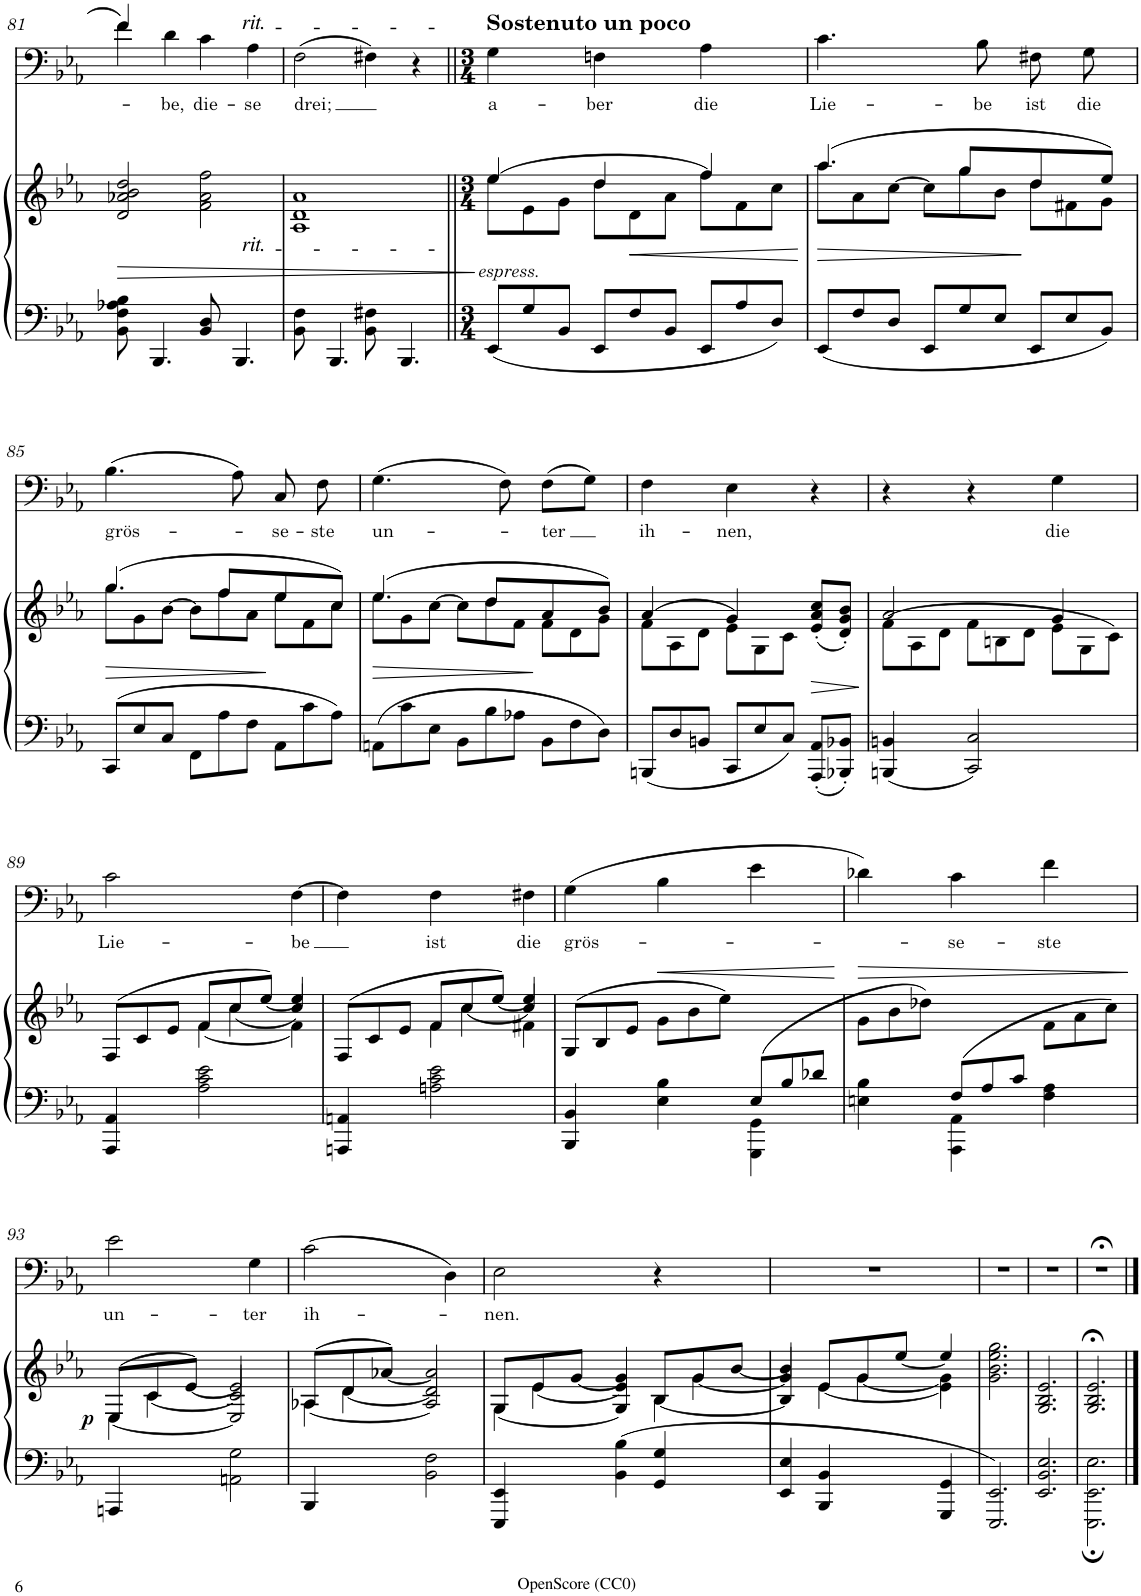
**kern	**kern	**dynam	**kern	**text
*part2	*part2	*part2	*part1	*part1
*staff3	*staff2	*staff2/3	*staff1	*staff1
*I"Pianoforte	*	*	*I"Singstimme Voice	*
*I'Pno	*	*	*	*
!!LO:PB:g=z
*clefF4	*clefG2	*	*clefF4	*
*k[b-e-a-]	*k[b-e-a-]	*	*k[b-e-a-]	*
*M4/4	*M4/4	*	*M4/4	*
*met(c)	*met(c)	*	*met(c)	*
=81	=81	=81	=81	=81
!	!	!LO:HP:b	!	!
*	*^	*	*^	*
8BB-\ 8F\ 8A-X\ 8B-\	2d/ 2a-X/ 2b-/ 2dd/	2.ryy	>	4f/	4f\	.
4.BBB-/	.	.	.	.	.	.
!	!	!	!	!	!	!LO:LY:b
.	.	.	.	4d\	2.ryy	-be,
!	!	!	!	!	!	!LO:LY:b
8BB-/ 8D/	2f\ 2a-\ 2ff\	.	.	4c\	.	die-
4.BBB-/	.	.	.	.	.	.
!	!	!	!	!LO:TX:a:t=rit.	!	!
!	!	!LO:TX:b:t=rit.	!	!	!	!
!	!	!	!	!	!	!LO:LY:b
.	.	4ryy	.	4A-\	.	-se
*	*	*	*	*v	*v	*
=82	=82	=82	=82	=82	=82
!	!	!	!	!	!LO:LY:b
*	*v	*v	*	*	*
8BB-\ 8F\	1A- 1d 1a-	.	(2F\	drei;
4.BBB-/	.	.	.	.
8BB-\ 8F#X\	.	.	4F#X\)	.
4.BBB-/	.	.	.	.
.	.	.	4r	.
.	.	]	.	.
=83||	=83||	=83||	=83||	=83||
*M3/4	*M3/4	*	*M3/4	*
*	*^	*	*	*
*Xbrackettup	*	*Xbrackettup	*	*	*
!	!	!	!	!LO:TX:a:B:t=Sostenuto un poco	!
!	!LO:TX:b:i:t=espress.	!	!	!	!
!	!	!	!	!	!LO:LY:b
12EE-/L	(4ee-/	12ee-\L	.	4G\	a-
12G/	.	12e-\	.	.	.
12BB-/J	.	12g\J	.	.	.
!	!	!	!	!	!LO:LY:b
12EE-/L	4dd/	12dd\L	.	4Fn\	-ber
!	!	!	!LO:HP:b	!	!
12F/	.	12d\	<	.	.
12BB-/J	.	12a-\J	.	.	.
!	!	!	!	!	!LO:LY:b
12EE-/L	4ff/)	12ff\L	.	4A-\	die
12A-/	.	12f\	.	.	.
12D/J	.	12cc\J	.	.	.
=84	=84	=84	=84	=84	=84
*	*Xtuplet	*	*	*	*
!	!	!	!LO:HP:b	!	!
*	*	*tuplet	*	*	*
!	!	!	!	!	!LO:LY:b
12EE-/L	(6.aa-/	12aa-\L	>	4.c\	Lie-
12F/	.	12a-\	.	.	.
12D/J	.	[>12cc\J	.	.	.
12EE-/L	12ryy	12cc\L]	.	.	.
12G/	12gg/L	12gg\	.	.	.
!	!	!	!	!	!LO:LY:b
.	.	.	.	8B-\	-be
12E-/J	12ryy	12b-\J	.	.	.
*	*Xtuplet	*tuplet	*	*	*
!	!	!	!	!	!LO:LY:b
12EE-/L	12dd/	12dd\L	[	8F#X\	ist
12E-/	12ryy	12f#X\	.	.	.
!	!	!	!	!	!LO:LY:b
.	.	.	.	8G\	die
12BB-/J	12ee-/J)	12g\J	.	.	.
!!LO:LB:g=z
=85	=85	=85	=85	=85	=85
*	*Xtuplet	*	*	*	*
!	!	!	!LO:HP:b	!	!
*	*	*tuplet	*	*	*
!	!	!	!	!	!LO:LY:b
12CC/L	(6.gg/	12gg\L	>	(4.B-\	grös-
12E-/	.	12g\	.	.	.
12C/J	.	[>12b-\J	.	.	.
12FF\L	12ryy	12b-\L]	.	.	.
12A-\	12ff/L	12ff\	.	.	.
.	.	.	.	8A-\)	.
12F\J	12ryy	12a-\J	.	.	.
*	*Xtuplet	*tuplet	*	*	*
!	!	!	!	!	!LO:LY:b
12AA-\L	12ee-/	12ee-\L	]	8C/	-se-
12c\	12ryy	12f\	.	.	.
!	!	!	!	!	!LO:LY:b
.	.	.	.	8F\	-ste
12A-\J	12cc/J)	12cc\J	.	.	.
=86	=86	=86	=86	=86	=86
*	*Xtuplet	*	*	*	*
!	!	!	!LO:HP:b	!	!
*	*	*tuplet	*	*	*
!	!	!	!	!	!LO:LY:b
12AAn\L	(6.ee-/	12ee-\L	>	(4.G\	un-
12c\	.	12g\	.	.	.
12E-\J	.	[>12cc\J	.	.	.
12BB-\L	12ryy	12cc\L]	.	.	.
12B-\	12dd/L	12dd\	.	.	.
.	.	.	.	8F\)	.
12A-X\J	12ryy	12f\J	.	.	.
*	*Xtuplet	*tuplet	*	*	*
!	!	!	!	!	!LO:LY:b
12BB-\L	12a-/	12f\L	]	(8F\L	-ter
12F\	12ryy	12d\	.	.	.
.	.	.	.	8G\J)	.
12D\J	12b-/J)	12g\J	.	.	.
=87	=87	=87	=87	=87	=87
!	!	!	!	!	!LO:LY:b
12BBBn/L	(4a-/	12f\L	.	4F\	ih-
12D/	.	12A-\	.	.	.
12BBn/J	.	12d\J	.	.	.
!	!	!	!	!	!LO:LY:b
12CC/L	4g/)	12e-\L	.	4E-\	-nen,
12E-/	.	12G\	.	.	.
12C/J	.	12c\J	.	.	.
!	!	!	!LO:HP:b	!	!
8AAA-/' 8AA-/'L	(8e-/' 8a-/' 8cc/'L	4ryy	>	4r	.
8BBB-X/' 8BB-X/'J	8d/' 8g/' 8b-/'J)	.	.	.	.
*	*v	*v	*	*	*
.	.	]	.	.
=88	=88	=88	=88	=88
*	*^	*	*	*
4BBBn/ 4BBn/	2a-/	(>12f\L	.	4r	.
.	.	12A-\	.	.	.
.	.	12d\J	.	.	.
2CC/ 2C/	.	12f\L	.	4r	.
.	.	12Bn\	.	.	.
.	.	12d\J	.	.	.
!	!	!	!	!	!LO:LY:b
.	4g/	12e-\L	.	4G\	die
.	.	12G\	.	.	.
.	.	12c\J)	.	.	.
!!LO:LB:g=z
=89	=89	=89	=89	=89	=89
*	*	*^	*	*	*
!	!	!	!	!	!	!LO:LY:b
4AAA-/ 4AA-/	(12F/L	4ryy	4ryy	.	2c\	Lie-
.	12c/	.	.	.	.	.
.	12e-/J	.	.	.	.	.
*	*	*	*brackettup	*	*	*
2A-\ 2c\ 2e-\	12f/L	[4f\	12ryy	.	.	.
.	12cc/	.	[6cc\	.	.	.
.	[<12ee-/J)	.	.	.	.	.
!	!	!	!	!	!	!LO:LY:b
.	4ee-/]	4f\]	4cc/]	.	[4F\	-be
=90	=90	=90	=90	=90	=90	=90
*	*Xbrackettup	*	*	*	*	*
4AAAn/ 4AAn/	(12F/L	4ryy	4ryy	.	4F\]	.
.	12c/	.	.	.	.	.
.	12e-/J	.	.	.	.	.
*	*	*	*brackettup	*	*	*
!	!	!	!	!	!	!LO:LY:b
2An\ 2c\ 2e-\	12f/L	4f\	12ryy	.	4F\	ist
.	12cc/	.	[6cc\	.	.	.
.	[<12ee-/J)	.	.	.	.	.
!	!	!	!	!	!	!LO:LY:b
.	4ee-/]	4f#X\	4cc/]	.	4F#X\	die
*	*v	*v	*v	*	*	*
=91	=91	=91	=91	=91
*^	*	*	*	*
*	*	*Xbrackettup	*	*	*
*	*	*^	*	*	*
*	*	*	*^	*	*	*
!	!	!	!	!	!	!	!LO:LY:b
*	*	*v	*v	*v	*	*	*
2ryy	4BBB-/ 4BB-/	(12G/L	.	(4G\	grös-
.	.	12B-/	.	.	.
.	.	12e-/J	.	.	.
!	!	!	!LO:HP:b	!	!
.	4E-\ 4B-\	12g\L	<	4B-\	.
.	.	12b-\	.	.	.
.	.	12ee-\J)	.	.	.
(>12E-/L	4GGG\ 4GG\	4ryy	.	4e-\	.
12B-/	.	.	.	.	.
12d-X/J	.	.	.	.	.
*v	*v	*	*	*	*
.	.	]	.	.
=92	=92	=92	=92	=92
*^	*	*	*	*
4ryy	4En\ 4B-\	12g\L	.	4d-X\)	.
.	.	12b-\	.	.	.
.	.	12dd-X\J)	.	.	.
!	!	!	!	!	!LO:LY:b
(12F/L	4AAA-\ 4AA-\	4ryy	.	4c\	-se-
12A-/	.	.	.	.	.
12c/J	.	.	.	.	.
!	!	!	!	!	!LO:LY:b
4ryy	4F\ 4A-\	12f\L	.	4f\	-ste
.	.	12a-\	.	.	.
.	.	12cc\J)	.	.	.
*v	*v	*	*	*	*
.	.	[	.	.
!!LO:LB:g=z
=93	=93	=93	=93	=93
*	*Xtuplet	*	*	*
*	*^	*	*	*
*	*	*^	*	*	*
!	!	!	!	!LO:DY:b	!	!LO:LY:b
4AAAn/	(12E-/L	[4E-\	12ryy	p	2e-\	un-
.	12c/	.	[6c\	.	.	.
.	[<12e-/J)	.	.	.	.	.
2AAn\ 2G\	2e-/]	2E-/]	2c/]	.	.	.
!	!	!	!	!	!	!LO:LY:b
.	.	.	.	.	4G\	-ter
=94	=94	=94	=94	=94	=94	=94
!	!	!	!	!	!	!LO:LY:b
4BBB-/	(12A-X/L	[4A-\	12ryy	.	(2c\	ih-
.	12d/	.	[6d\	.	.	.
.	[<12a-X/J)	.	.	.	.	.
2BB-\ 2F\	2a-/]	2A-/]	2d/]	.	.	.
.	.	.	.	.	4D\)	.
=95	=95	=95	=95	=95	=95	=95
!	!	!	!	!	!	!LO:LY:b
4EEE-/ 4EE-/	12G/L	[4G\	12ryy	.	2E-\	-nen.
.	12e-/	.	[6e-\	.	.	.
.	[<12g/J	.	.	.	.	.
4BB-\ 4B-\	4g/]	4G/]	4e-/]	.	.	.
4GG/ 4G/	12B-/L	[4B-\	12ryy	.	4r	.
.	12g/	.	[6g\	.	.	.
.	[<12b-/J	.	.	.	.	.
=96	=96	=96	=96	=96	=96	=96
4EE-/ 4E-/	4b-/]	4B-/]	4g/]	.	2.r	.
4BBB-/ 4BB-/	12e-/L	[4e-\	12ryy	.	.	.
.	12g/	.	[6g\	.	.	.
.	[<12ee-/J	.	.	.	.	.
4GGG/ 4GG/	4ee-/]	4e-\]	4g\]	.	.	.
*	*v	*v	*v	*	*	*
=97	=97	=97	=97	=97
*^	*	*	*	*
2.EEE-/ 2.EE-/	4ryy	2.g\ 2.b-\ 2.ee-\ 2.gg\	.	2.r	.
.	4ryy	.	.	.	.
.	8ryy	.	.	.	.
.	16ryy	.	.	.	.
.	16ryy	.	.	.	.
*v	*v	*	*	*	*
=98	=98	=98	=98	=98
2.EE-/ 2.BB-/ 2.E-/	2.G/ 2.B-/ 2.e-/	.	2.r	.
=99	=99	=99	=99	=99
*^	*	*	*	*
2.E-\	2.EEE-\; 2.EE-\;	2.G/;< 2.B-/;< 2.e-/;<	.	2.r;<	.
*v	*v	*	*	*	*
==	==	==	==	==
*-	*-	*-	*-	*-
